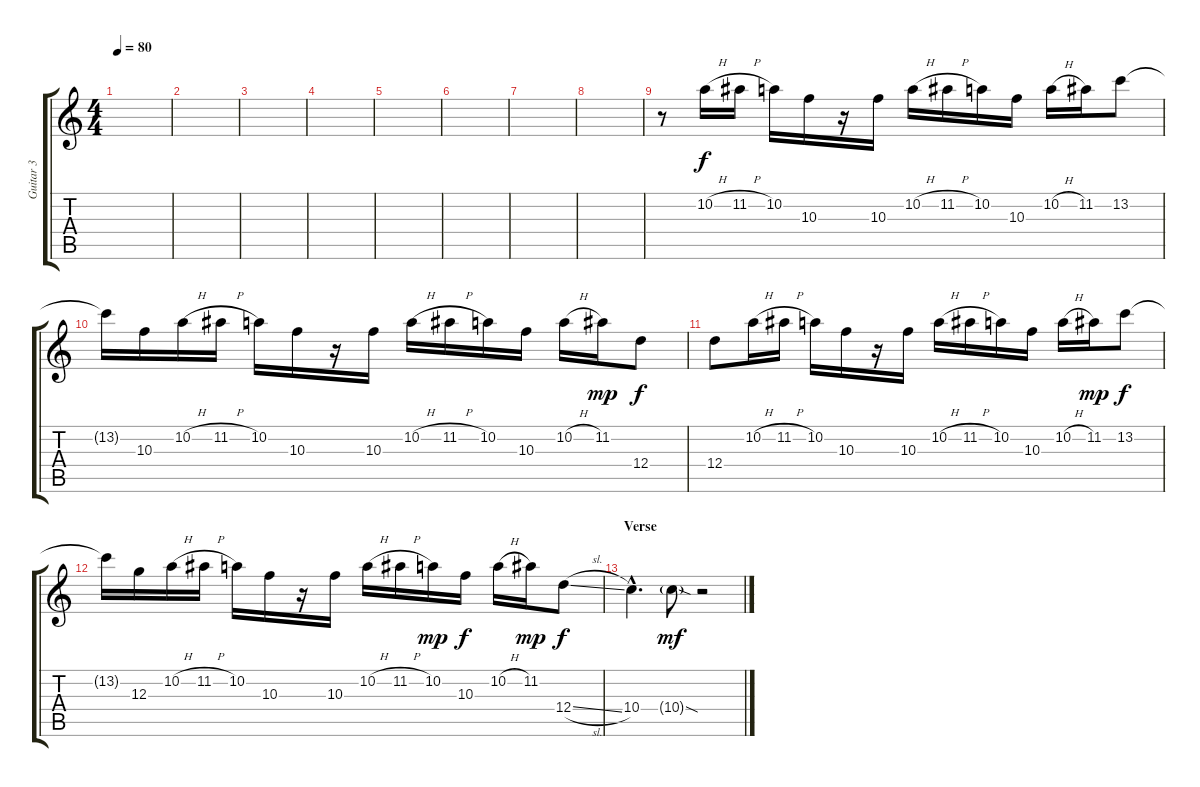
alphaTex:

\track ("Guitar 3" "Guitar 3") {instrument electricguitarjazz}
\staff {score tabs}
\tuning (E4 B3 G3 D3 A2 E2) {hide}
\ts (4 4)
\tempo 80
\clef g2
\ks c
|
|
|
|
|
|
|
|
r.8 10.2{h}.16 11.2{h}.16 10.2.16 10.3.16 r.16 10.3.16 10.2{h}.16 11.2{h}.16 10.2.16 10.3.16 10.2{h}.16 11.2.16 13.2.8 |
13.2{t}.16 10.3.16 10.2{h}.16 11.2{h}.16 10.2.16 10.3.16 r.16 10.3.16 10.2{h}.16 11.2{h}.16 10.2.16 10.3.16 10.2{h}.16 11.2.16{dy mp} 12.4.8{dy f} |
12.4.8 10.2{h}.16 11.2{h}.16 10.2.16 10.3.16 r.16 10.3.16 10.2{h}.16 11.2{h}.16 10.2.16 10.3.16 10.2{h}.16 11.2.16{dy mp} 13.2.8{dy f} |
13.2{t}.16 12.3.16 10.2{h}.16 11.2{h}.16 10.2.16 10.3.16 r.16 10.3.16 10.2{h}.16 11.2{h}.16 10.2.16{dy mp} 10.3.16{dy f} 10.2{h}.16 11.2.16{dy mp} 12.4{sl}.8{dy f} |
\section ("" "Verse")
10.4{hac}.4{d} 10.4{sod g}.8{dy mf} r.2
